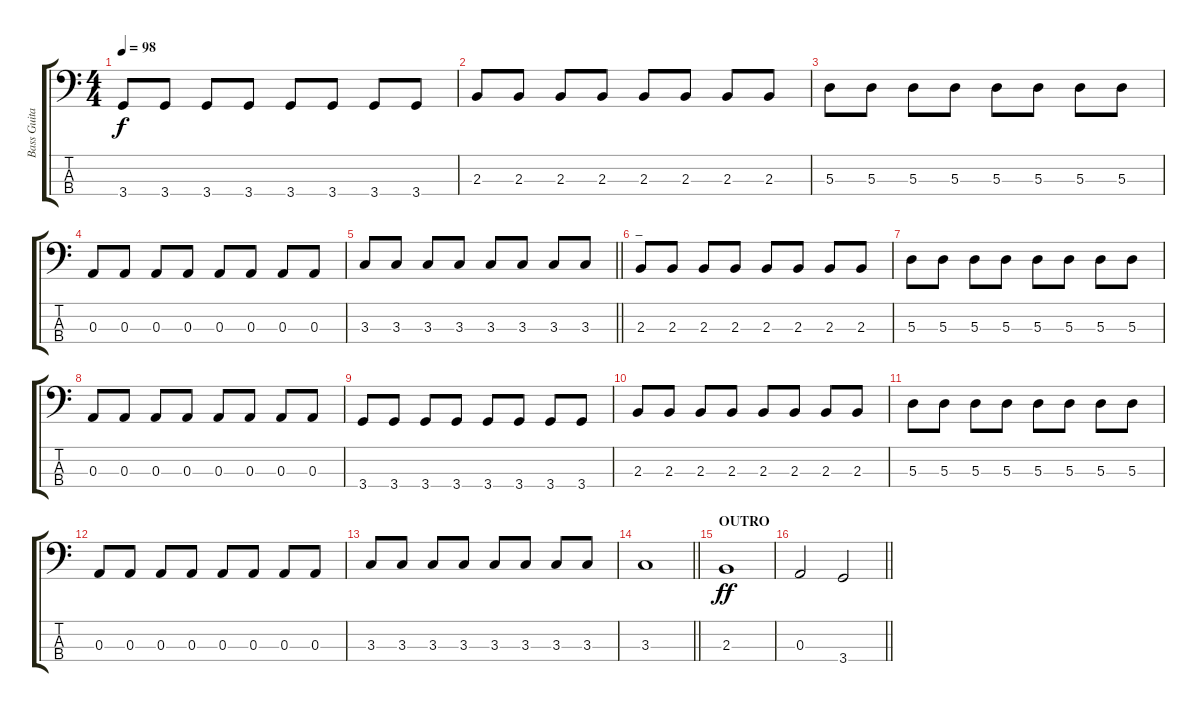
\track ("Bass Guitar" "Bass Guita") {instrument electricbassfinger}
\staff {score tabs}
\tuning (G2 D2 A1 E1) {hide}
\ts (4 4)
\tempo 98
\clef f4
\ks c
3.4.8{dy f} 3.4.8 3.4.8 3.4.8 3.4.8 3.4.8 3.4.8 3.4.8 |
2.3.8 2.3.8 2.3.8 2.3.8 2.3.8 2.3.8 2.3.8 2.3.8 |
5.3.8 5.3.8 5.3.8 5.3.8 5.3.8 5.3.8 5.3.8 5.3.8 |
0.3.8 0.3.8 0.3.8 0.3.8 0.3.8 0.3.8 0.3.8 0.3.8 |
\barLineRight lightlight
3.3.8 3.3.8 3.3.8 3.3.8 3.3.8 3.3.8 3.3.8 3.3.8 |
\section ("" "_")
2.3.8 2.3.8 2.3.8 2.3.8 2.3.8 2.3.8 2.3.8 2.3.8 |
5.3.8 5.3.8 5.3.8 5.3.8 5.3.8 5.3.8 5.3.8 5.3.8 |
0.3.8 0.3.8 0.3.8 0.3.8 0.3.8 0.3.8 0.3.8 0.3.8 |
3.4.8 3.4.8 3.4.8 3.4.8 3.4.8 3.4.8 3.4.8 3.4.8 |
2.3.8 2.3.8 2.3.8 2.3.8 2.3.8 2.3.8 2.3.8 2.3.8 |
5.3.8 5.3.8 5.3.8 5.3.8 5.3.8 5.3.8 5.3.8 5.3.8 |
0.3.8 0.3.8 0.3.8 0.3.8 0.3.8 0.3.8 0.3.8 0.3.8 |
3.3.8 3.3.8 3.3.8 3.3.8 3.3.8 3.3.8 3.3.8 3.3.8 |
\barLineRight lightlight
3.3.1 |
\section ("" "OUTRO")
2.3.1{dy ff} |
\barLineRight lightlight
0.3.2 3.4.2
